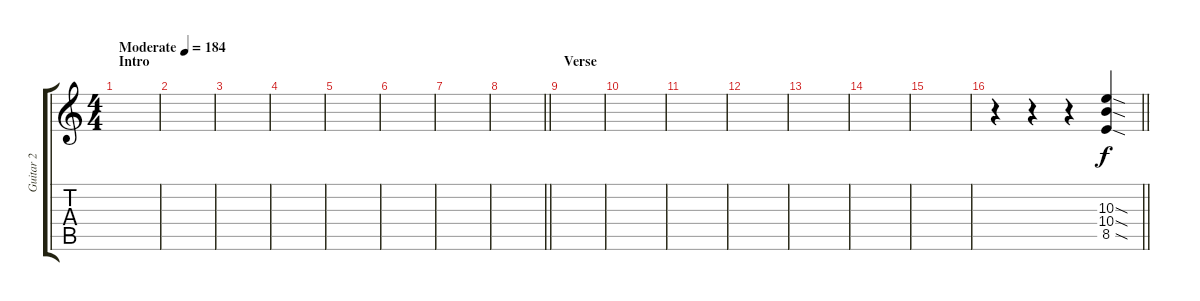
\track ("Guitar 2" "Guitar 2") {instrument distortionguitar}
\staff {score tabs}
\tuning (Eb4 Bb3 Gb3 Db3 Ab2 Eb2) {hide}
\ts (4 4)
\section ("" "Intro")
\tempo (184 "Moderate")
\clef g2
\ks c
|
|
|
|
|
|
|
\barLineRight lightlight
|
\section ("" "Verse")
|
|
|
|
|
|
|
\barLineRight lightlight
r.4 r.4 r.4 (10.3{sod} 10.4{sod} 8.5{sod}).4
